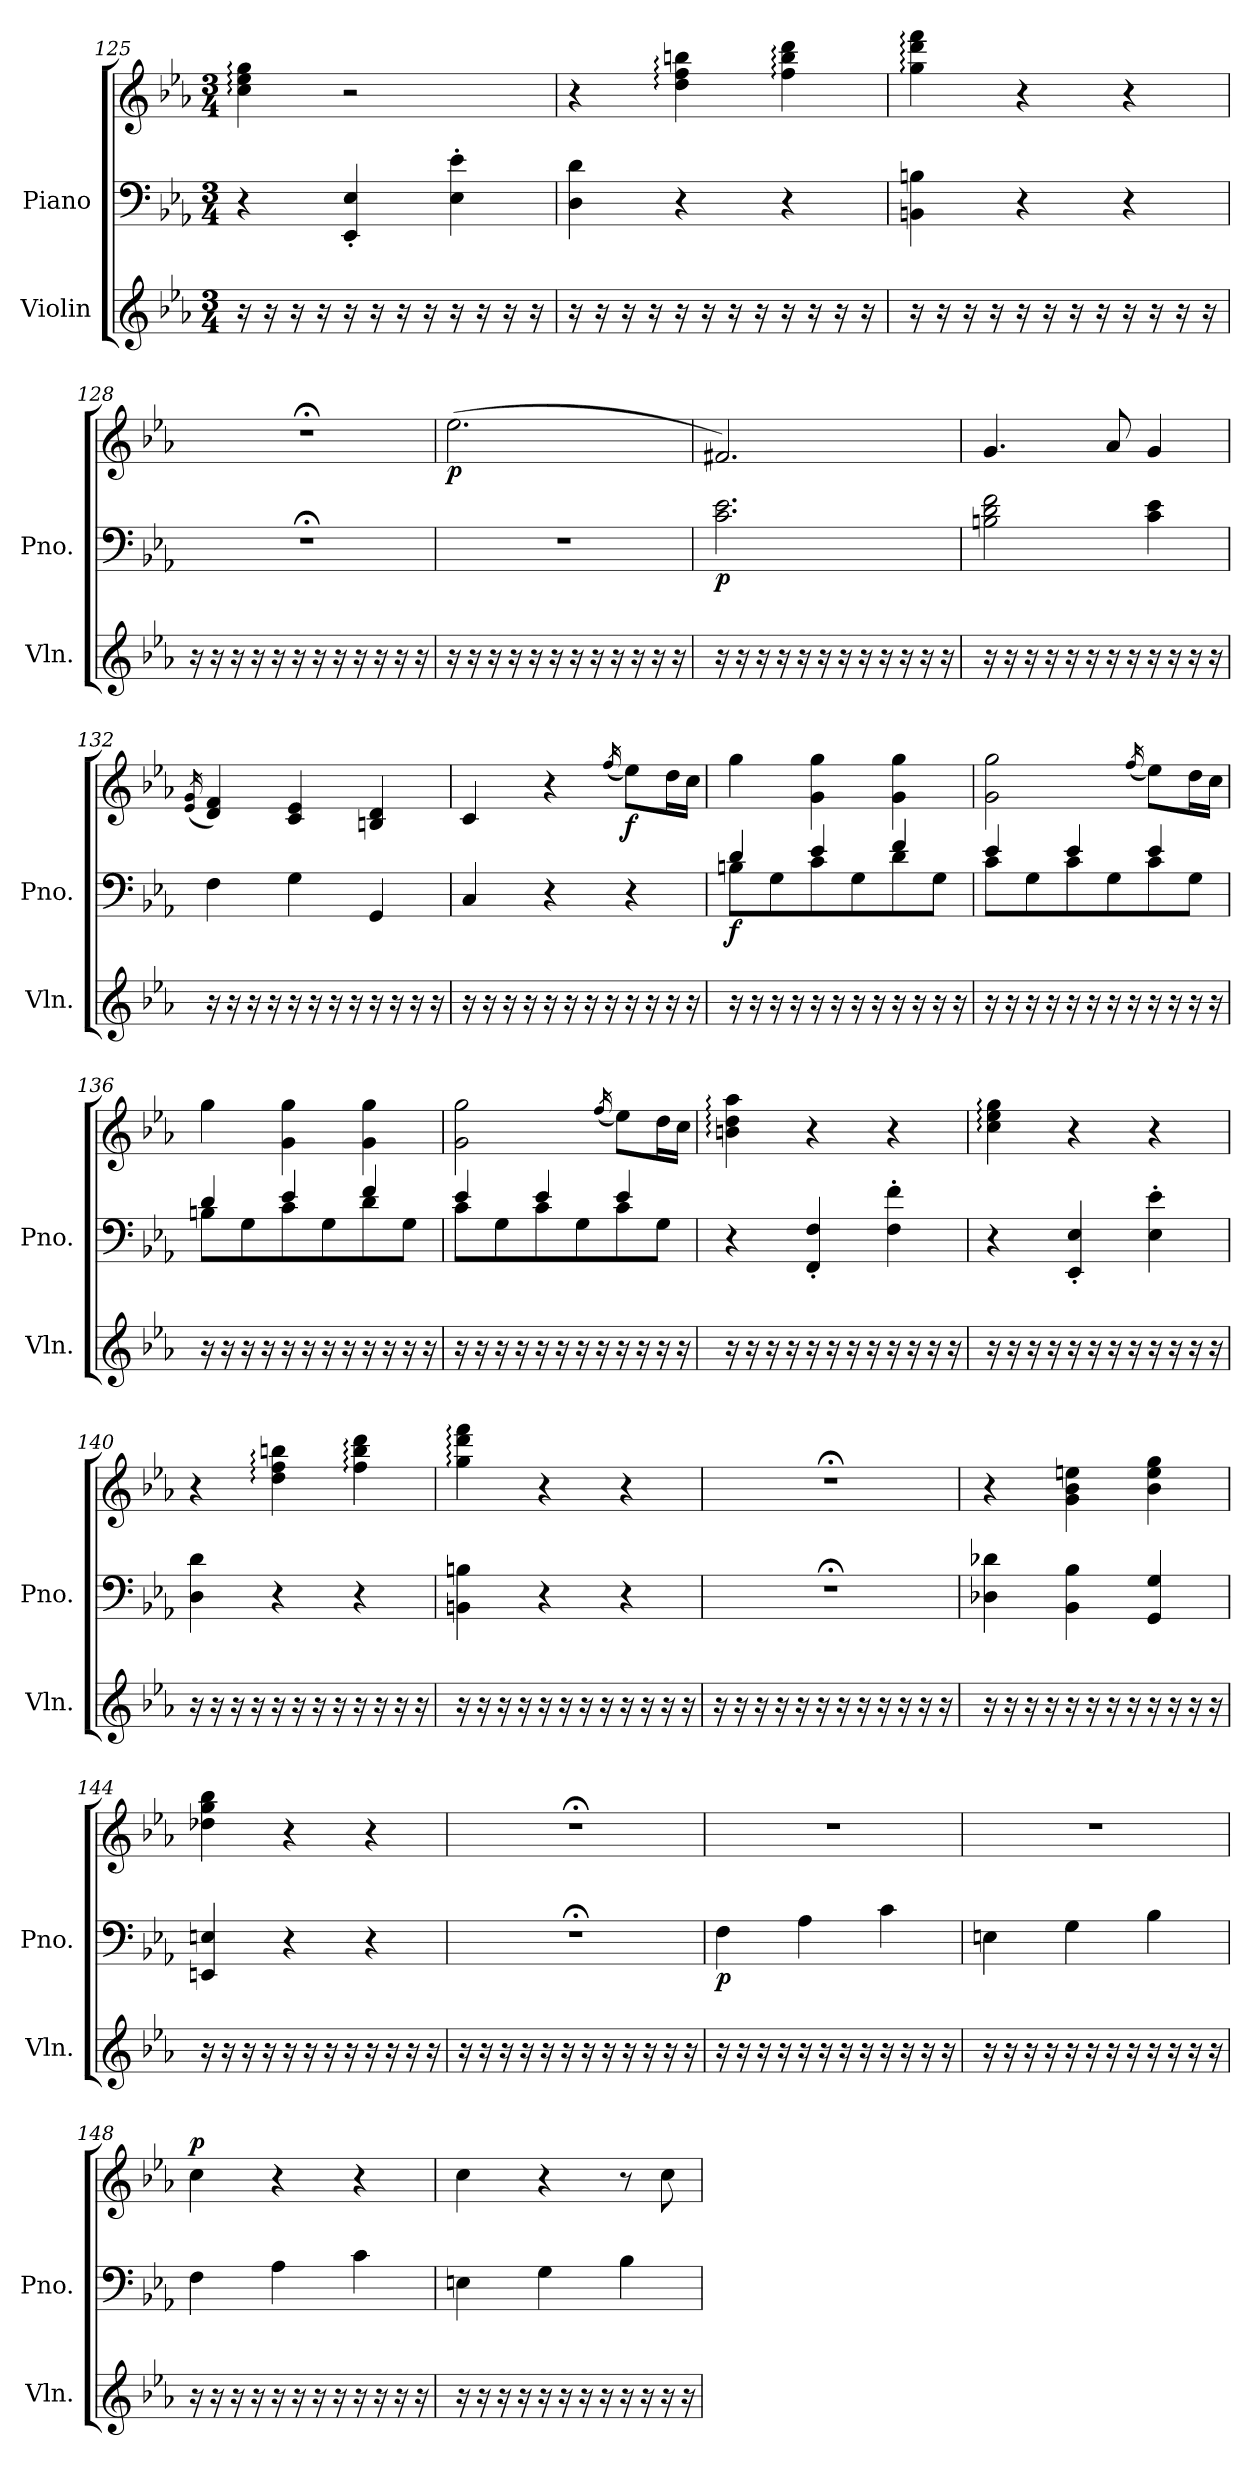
**kern	**kern	**kern	**dynam
*part2	*part1	*part1	*part1
*staff3	*staff2	*staff1	*staff1/2
*I"Violin	*I"Piano	*	*
*I'Vln.	*I'Pno.	*	*
!!LO:PB:g=z
*clefG2	*clefF4	*clefG2	*
*k[b-e-a-]	*k[b-e-a-]	*k[b-e-a-]	*
*M3/4	*M3/4	*M3/4	*
=125	=125	=125	=125
16r	4r	4cc\: 4ee-\: 4gg\:	.
16r	.	.	.
16r	.	.	.
16r	.	.	.
16r	4EE-/' 4E-/'	2r	.
16r	.	.	.
16r	.	.	.
16r	.	.	.
16r	4E-\' 4e-\'	.	.
16r	.	.	.
16r	.	.	.
16r	.	.	.
=126	=126	=126	=126
16r	4D\ 4d\	4r	.
16r	.	.	.
16r	.	.	.
16r	.	.	.
16r	4r	4dd\: 4ff\: 4bbn\:	.
16r	.	.	.
16r	.	.	.
16r	.	.	.
16r	4r	4ff\: 4bb\: 4ddd\:	.
16r	.	.	.
16r	.	.	.
16r	.	.	.
=127	=127	=127	=127
16r	4BBn\ 4Bn\	4gg\: 4ddd\: 4fff\:	.
16r	.	.	.
16r	.	.	.
16r	.	.	.
16r	4r	4r	.
16r	.	.	.
16r	.	.	.
16r	.	.	.
16r	4r	4r	.
16r	.	.	.
16r	.	.	.
16r	.	.	.
=128	=128	=128	=128
16r	2.r;<	2.r;<	.
16r	.	.	.
16r	.	.	.
16r	.	.	.
16r	.	.	.
16r	.	.	.
16r	.	.	.
16r	.	.	.
16r	.	.	.
16r	.	.	.
16r	.	.	.
16r	.	.	.
!!LO:LB:g=z
=129	=129	=129	=129
!	!	!	!LO:DY:b
16r	2.r	(>2.ee-\	p
16r	.	.	.
16r	.	.	.
16r	.	.	.
16r	.	.	.
16r	.	.	.
16r	.	.	.
16r	.	.	.
16r	.	.	.
16r	.	.	.
16r	.	.	.
16r	.	.	.
=130	=130	=130	=130
!	!	!	!LO:DY:b=2
16r	2.c\ 2.e-\	2.f#X/)	p
16r	.	.	.
16r	.	.	.
16r	.	.	.
16r	.	.	.
16r	.	.	.
16r	.	.	.
16r	.	.	.
16r	.	.	.
16r	.	.	.
16r	.	.	.
16r	.	.	.
=131	=131	=131	=131
16r	2Bn\ 2d\ 2f\	4.g/	.
16r	.	.	.
16r	.	.	.
16r	.	.	.
16r	.	.	.
16r	.	.	.
16r	.	8a-/	.
16r	.	.	.
16r	4c\ 4e-\	4g/	.
16r	.	.	.
16r	.	.	.
16r	.	.	.
=132	=132	=132	=132
.	.	(<16qe-/ 16qg/	.
16r	4F\	4d/ 4f/)	.
16r	.	.	.
16r	.	.	.
16r	.	.	.
16r	4G\	4c/ 4e-/	.
16r	.	.	.
16r	.	.	.
16r	.	.	.
16r	4GG/	4Bn/ 4d/	.
16r	.	.	.
16r	.	.	.
16r	.	.	.
!!LO:LB:g=z
=133	=133	=133	=133
16r	4C/	4c/	.
16r	.	.	.
16r	.	.	.
16r	.	.	.
16r	4r	4r	.
16r	.	.	.
16r	.	.	.
16r	.	.	.
.	.	(<16qff/	.
!	!	!	!LO:DY:b
16r	4r	8ee-\L)	f
16r	.	.	.
16r	.	16dd\L	.
16r	.	16cc\JJ	.
=134	=134	=134	=134
*	*^	*	*
!	!	!	!	!LO:DY:b=2
16r	4d/	8Bn\L	4gg\	f
16r	.	.	.	.
16r	.	8G\	.	.
16r	.	.	.	.
16r	4e-/	8c\	4g\ 4gg\	.
16r	.	.	.	.
16r	.	8G\	.	.
16r	.	.	.	.
16r	4f/	8d\	4g\ 4gg\	.
16r	.	.	.	.
16r	.	8G\J	.	.
16r	.	.	.	.
=135	=135	=135	=135	=135
16r	4e-/	8c\L	2g\ 2gg\	.
16r	.	.	.	.
16r	.	8G\	.	.
16r	.	.	.	.
16r	4e-/	8c\	.	.
16r	.	.	.	.
16r	.	8G\	.	.
16r	.	.	.	.
.	.	.	(<16qff/	.
16r	4e-/	8c\	8ee-\L)	.
16r	.	.	.	.
16r	.	8G\J	16dd\L	.
16r	.	.	16cc\JJ	.
=136	=136	=136	=136	=136
16r	4d/	8Bn\L	4gg\	.
16r	.	.	.	.
16r	.	8G\	.	.
16r	.	.	.	.
16r	4e-/	8c\	4g\ 4gg\	.
16r	.	.	.	.
16r	.	8G\	.	.
16r	.	.	.	.
16r	4f/	8d\	4g\ 4gg\	.
16r	.	.	.	.
16r	.	8G\J	.	.
16r	.	.	.	.
!!LO:LB:g=z
=137	=137	=137	=137	=137
16r	4e-/	8c\L	2g\ 2gg\	.
16r	.	.	.	.
16r	.	8G\	.	.
16r	.	.	.	.
16r	4e-/	8c\	.	.
16r	.	.	.	.
16r	.	8G\	.	.
16r	.	.	.	.
.	.	.	(<16qff/	.
16r	4e-/	8c\	8ee-\L)	.
16r	.	.	.	.
16r	.	8G\J	16dd\L	.
16r	.	.	16cc\JJ	.
*	*v	*v	*	*
=138	=138	=138	=138
16r	4r	4bn\: 4dd\: 4aa-\:	.
16r	.	.	.
16r	.	.	.
16r	.	.	.
16r	4FF/' 4F/'	4r	.
16r	.	.	.
16r	.	.	.
16r	.	.	.
16r	4F\' 4f\'	4r	.
16r	.	.	.
16r	.	.	.
16r	.	.	.
=139	=139	=139	=139
16r	4r	4cc\: 4ee-\: 4gg\:	.
16r	.	.	.
16r	.	.	.
16r	.	.	.
16r	4EE-/' 4E-/'	4r	.
16r	.	.	.
16r	.	.	.
16r	.	.	.
16r	4E-\' 4e-\'	4r	.
16r	.	.	.
16r	.	.	.
16r	.	.	.
=140	=140	=140	=140
16r	4D\ 4d\	4r	.
16r	.	.	.
16r	.	.	.
16r	.	.	.
16r	4r	4dd\: 4ff\: 4bbn\:	.
16r	.	.	.
16r	.	.	.
16r	.	.	.
16r	4r	4ff\: 4bb\: 4ddd\:	.
16r	.	.	.
16r	.	.	.
16r	.	.	.
!!LO:PB:g=z
=141	=141	=141	=141
16r	4BBn\ 4Bn\	4gg\: 4ddd\: 4fff\:	.
16r	.	.	.
16r	.	.	.
16r	.	.	.
16r	4r	4r	.
16r	.	.	.
16r	.	.	.
16r	.	.	.
16r	4r	4r	.
16r	.	.	.
16r	.	.	.
16r	.	.	.
=142	=142	=142	=142
16r	2.r;<	2.r;<	.
16r	.	.	.
16r	.	.	.
16r	.	.	.
16r	.	.	.
16r	.	.	.
16r	.	.	.
16r	.	.	.
16r	.	.	.
16r	.	.	.
16r	.	.	.
16r	.	.	.
=143	=143	=143	=143
16r	4D-X\ 4d-X\	4r	.
16r	.	.	.
16r	.	.	.
16r	.	.	.
16r	4BB-\ 4B-\	4g\ 4b-\ 4een\	.
16r	.	.	.
16r	.	.	.
16r	.	.	.
16r	4GG/ 4G/	4b-\ 4ee\ 4gg\	.
16r	.	.	.
16r	.	.	.
16r	.	.	.
=144	=144	=144	=144
16r	4EEn/ 4En/	4dd-X\ 4gg\ 4bb-\	.
16r	.	.	.
16r	.	.	.
16r	.	.	.
16r	4r	4r	.
16r	.	.	.
16r	.	.	.
16r	.	.	.
16r	4r	4r	.
16r	.	.	.
16r	.	.	.
16r	.	.	.
!!LO:LB:g=z
=145	=145	=145	=145
16r	2.r;<	2.r;<	.
16r	.	.	.
16r	.	.	.
16r	.	.	.
16r	.	.	.
16r	.	.	.
16r	.	.	.
16r	.	.	.
16r	.	.	.
16r	.	.	.
16r	.	.	.
16r	.	.	.
=146	=146	=146	=146
!	!	!	!LO:DY:b=2
16r	4F\	2.r	p
16r	.	.	.
16r	.	.	.
16r	.	.	.
16r	4A-\	.	.
16r	.	.	.
16r	.	.	.
16r	.	.	.
16r	4c\	.	.
16r	.	.	.
16r	.	.	.
16r	.	.	.
=147	=147	=147	=147
16r	4En\	2.r	.
16r	.	.	.
16r	.	.	.
16r	.	.	.
16r	4G\	.	.
16r	.	.	.
16r	.	.	.
16r	.	.	.
16r	4B-\	.	.
16r	.	.	.
16r	.	.	.
16r	.	.	.
=148	=148	=148	=148
!	!	!	!LO:DY:a
16r	4F\	4cc\	p
16r	.	.	.
16r	.	.	.
16r	.	.	.
16r	4A-\	4r	.
16r	.	.	.
16r	.	.	.
16r	.	.	.
16r	4c\	4r	.
16r	.	.	.
16r	.	.	.
16r	.	.	.
!!LO:LB:g=z
=149	=149	=149	=149
16r	4En\	4cc\	.
16r	.	.	.
16r	.	.	.
16r	.	.	.
16r	4G\	4r	.
16r	.	.	.
16r	.	.	.
16r	.	.	.
16r	4B-\	8r	.
16r	.	.	.
16r	.	8cc\	.
16r	.	.	.
=	=	=	=
*-	*-	*-	*-
